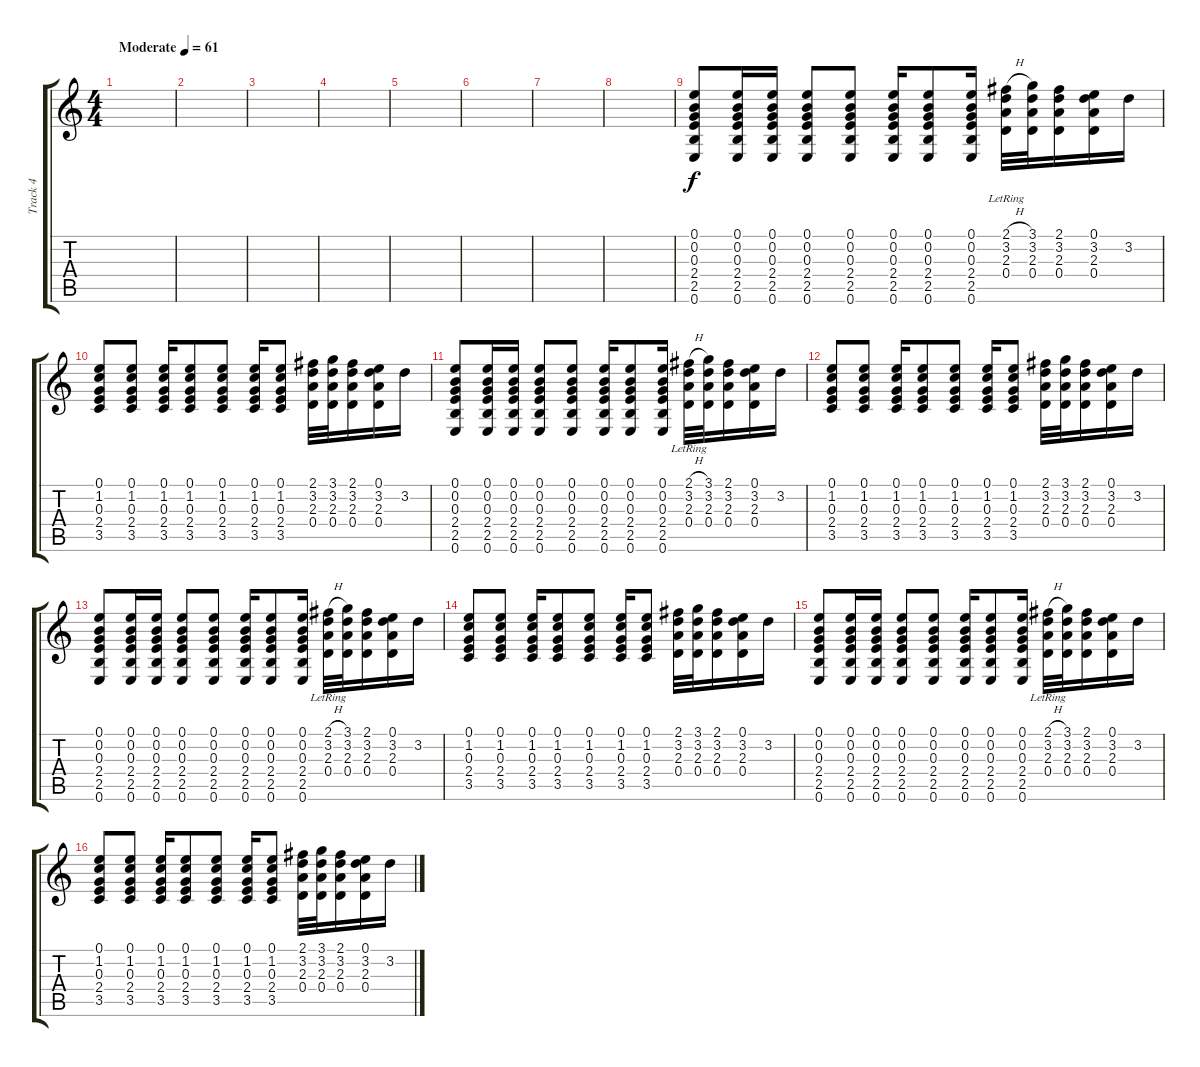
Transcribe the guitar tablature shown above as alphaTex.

\track ("Track 4" "Track 4") {instrument acousticguitarsteel}
\staff {score tabs}
\tuning (E4 B3 G3 D3 A2 E2) {hide}
\ts (4 4)
\tempo (61 "Moderate")
\clef g2
\ks c
|
|
|
|
|
|
|
|
(0.1 0.2 0.3 2.4 2.5 0.6).8 (0.1 0.2 0.3 2.4 2.5 0.6).16 (0.1 0.2 0.3 2.4 2.5 0.6).16 (0.1 0.2 0.3 2.4 2.5 0.6).8 (0.1 0.2 0.3 2.4 2.5 0.6).8 (0.1 0.2 0.3 2.4 2.5 0.6).16 (0.1 0.2 0.3 2.4 2.5 0.6).8 (0.1 0.2 0.3 2.4 2.5 0.6).16 (2.1{h} 3.2{lr} 2.3{lr} 0.4{lr}).32 (3.1 3.2 2.3 0.4).32 (2.1 3.2 2.3 0.4).16 (0.1 3.2 2.3 0.4).16 3.2.16 |
(0.1 1.2 0.3 2.4 3.5).8 (0.1 1.2 0.3 2.4 3.5).8 (0.1 1.2 0.3 2.4 3.5).16 (0.1 1.2 0.3 2.4 3.5).8 (0.1 1.2 0.3 2.4 3.5).8 (0.1 1.2 0.3 2.4 3.5).16 (0.1 1.2 0.3 2.4 3.5).8 (2.1 3.2 2.3 0.4).32 (3.1 3.2 2.3 0.4).32 (2.1 3.2 2.3 0.4).16 (0.1 3.2 2.3 0.4).16 3.2.16 |
(0.1 0.2 0.3 2.4 2.5 0.6).8 (0.1 0.2 0.3 2.4 2.5 0.6).16 (0.1 0.2 0.3 2.4 2.5 0.6).16 (0.1 0.2 0.3 2.4 2.5 0.6).8 (0.1 0.2 0.3 2.4 2.5 0.6).8 (0.1 0.2 0.3 2.4 2.5 0.6).16 (0.1 0.2 0.3 2.4 2.5 0.6).8 (0.1 0.2 0.3 2.4 2.5 0.6).16 (2.1{h} 3.2{lr} 2.3{lr} 0.4{lr}).32 (3.1 3.2 2.3 0.4).32 (2.1 3.2 2.3 0.4).16 (0.1 3.2 2.3 0.4).16 3.2.16 |
(0.1 1.2 0.3 2.4 3.5).8 (0.1 1.2 0.3 2.4 3.5).8 (0.1 1.2 0.3 2.4 3.5).16 (0.1 1.2 0.3 2.4 3.5).8 (0.1 1.2 0.3 2.4 3.5).8 (0.1 1.2 0.3 2.4 3.5).16 (0.1 1.2 0.3 2.4 3.5).8 (2.1 3.2 2.3 0.4).32 (3.1 3.2 2.3 0.4).32 (2.1 3.2 2.3 0.4).16 (0.1 3.2 2.3 0.4).16 3.2.16 |
(0.1 0.2 0.3 2.4 2.5 0.6).8 (0.1 0.2 0.3 2.4 2.5 0.6).16 (0.1 0.2 0.3 2.4 2.5 0.6).16 (0.1 0.2 0.3 2.4 2.5 0.6).8 (0.1 0.2 0.3 2.4 2.5 0.6).8 (0.1 0.2 0.3 2.4 2.5 0.6).16 (0.1 0.2 0.3 2.4 2.5 0.6).8 (0.1 0.2 0.3 2.4 2.5 0.6).16 (2.1{h} 3.2{lr} 2.3{lr} 0.4{lr}).32 (3.1 3.2 2.3 0.4).32 (2.1 3.2 2.3 0.4).16 (0.1 3.2 2.3 0.4).16 3.2.16 |
(0.1 1.2 0.3 2.4 3.5).8 (0.1 1.2 0.3 2.4 3.5).8 (0.1 1.2 0.3 2.4 3.5).16 (0.1 1.2 0.3 2.4 3.5).8 (0.1 1.2 0.3 2.4 3.5).8 (0.1 1.2 0.3 2.4 3.5).16 (0.1 1.2 0.3 2.4 3.5).8 (2.1 3.2 2.3 0.4).32 (3.1 3.2 2.3 0.4).32 (2.1 3.2 2.3 0.4).16 (0.1 3.2 2.3 0.4).16 3.2.16 |
(0.1 0.2 0.3 2.4 2.5 0.6).8 (0.1 0.2 0.3 2.4 2.5 0.6).16 (0.1 0.2 0.3 2.4 2.5 0.6).16 (0.1 0.2 0.3 2.4 2.5 0.6).8 (0.1 0.2 0.3 2.4 2.5 0.6).8 (0.1 0.2 0.3 2.4 2.5 0.6).16 (0.1 0.2 0.3 2.4 2.5 0.6).8 (0.1 0.2 0.3 2.4 2.5 0.6).16 (2.1{h} 3.2{lr} 2.3{lr} 0.4{lr}).32 (3.1 3.2 2.3 0.4).32 (2.1 3.2 2.3 0.4).16 (0.1 3.2 2.3 0.4).16 3.2.16 |
(0.1 1.2 0.3 2.4 3.5).8 (0.1 1.2 0.3 2.4 3.5).8 (0.1 1.2 0.3 2.4 3.5).16 (0.1 1.2 0.3 2.4 3.5).8 (0.1 1.2 0.3 2.4 3.5).8 (0.1 1.2 0.3 2.4 3.5).16 (0.1 1.2 0.3 2.4 3.5).8 (2.1 3.2 2.3 0.4).32 (3.1 3.2 2.3 0.4).32 (2.1 3.2 2.3 0.4).16 (0.1 3.2 2.3 0.4).16 3.2.16
